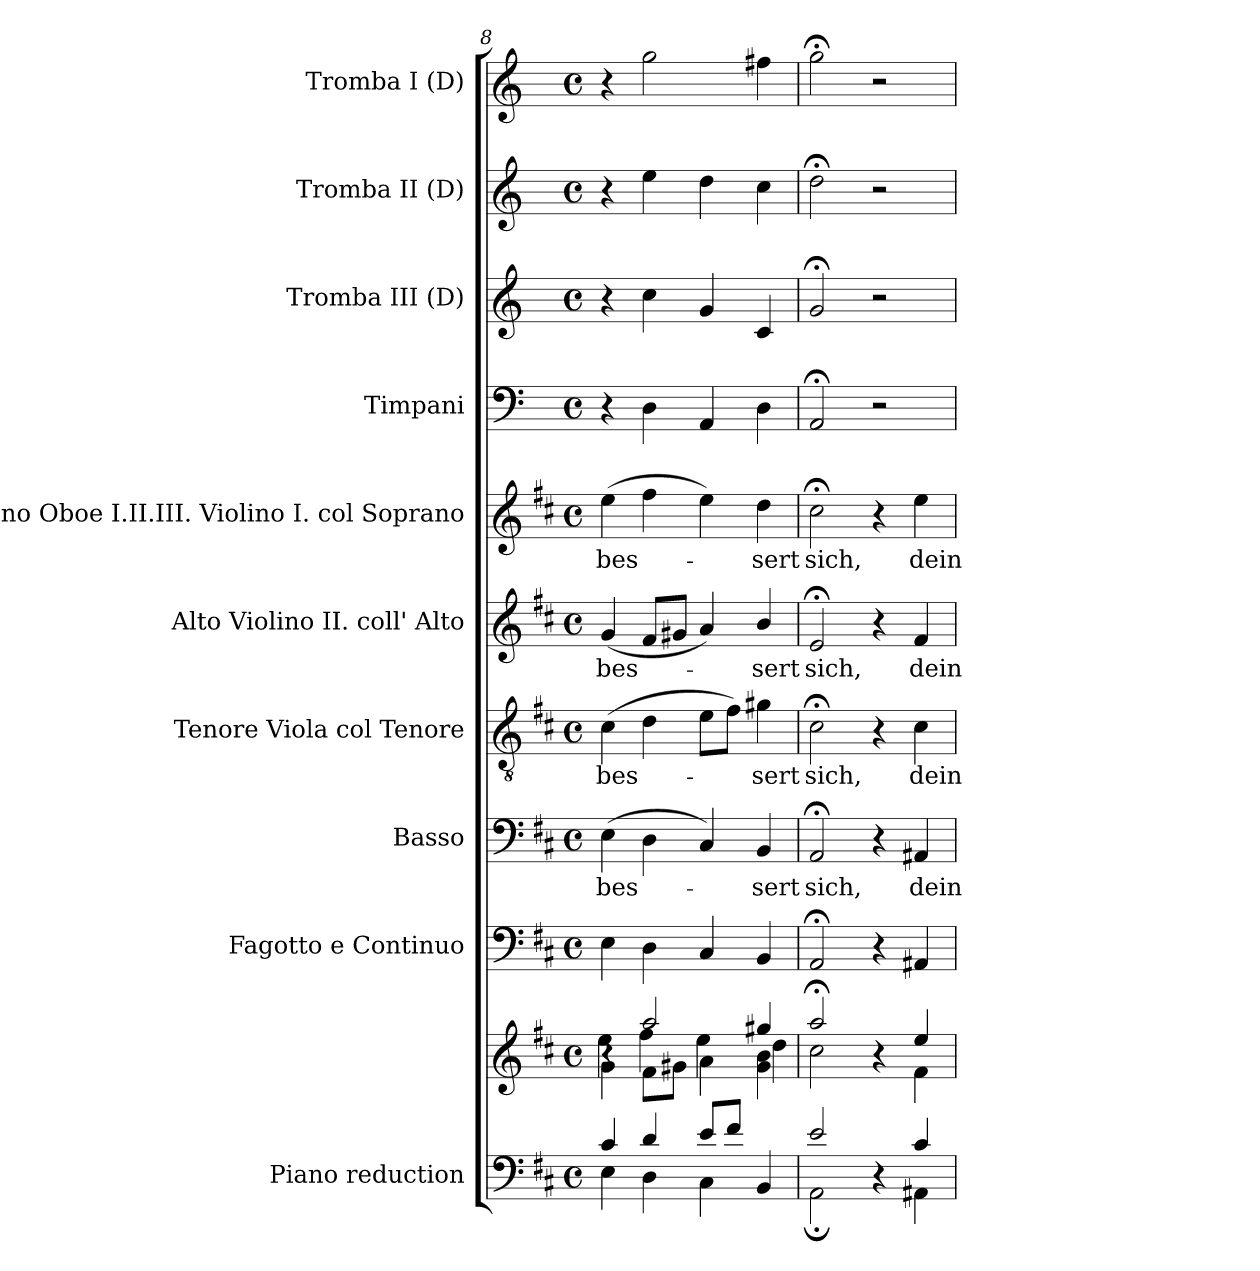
**kern	**kern	**kern	**kern	**text	**kern	**text	**kern	**text	**kern	**text	**kern	**kern	**kern	**kern
*part10	*part10	*part9	*part8	*part8	*part7	*part7	*part6	*part6	*part5	*part5	*part4	*part3	*part2	*part1
*staff11	*staff10	*staff9	*staff8	*staff8	*staff7	*staff7	*staff6	*staff6	*staff5	*staff5	*staff4	*staff3	*staff2	*staff1
*I"Piano reduction	*	*I"Fagotto e Continuo	*I"Basso	*	*I"Tenore Viola col Tenore	*	*I"Alto Violino II. coll' Alto	*	*I"Soprano Oboe I.II.III. Violino I. col Soprano	*	*I"Timpani	*I"Tromba III (D)	*I"Tromba II (D)	*I"Tromba I (D)
*I'Pno	*	*	*	*	*	*	*	*	*	*	*I'Timp	*	*	*
*clefF4	*clefG2	*clefF4	*clefF4	*	*clefGv2	*	*clefG2	*	*clefG2	*	*clefF4	*clefG2	*clefG2	*clefG2
*	*	*	*	*	*	*	*	*	*	*	*	*ITrd-1c-2	*ITrd-1c-2	*ITrd-1c-2
*k[f#c#]	*k[f#c#]	*k[f#c#]	*k[f#c#]	*	*k[f#c#]	*	*k[f#c#]	*	*k[f#c#]	*	*k[]	*k[f#c#]	*k[f#c#]	*k[f#c#]
*M4/4	*M4/4	*M4/4	*M4/4	*	*M4/4	*	*M4/4	*	*M4/4	*	*M4/4	*M4/4	*M4/4	*M4/4
*met(c)	*met(c)	*met(c)	*met(c)	*	*met(c)	*	*met(c)	*	*met(c)	*	*met(c)	*met(c)	*met(c)	*met(c)
=8	=8	=8	=8	=8	=8	=8	=8	=8	=8	=8	=8	=8	=8	=8
*^	*^	*	*	*	*	*	*	*	*	*	*	*	*	*
*	*	*	*^	*	*	*	*	*	*	*	*	*	*	*	*	*
!	!	!	!	!	!	!	!LO:LY:b	!	!LO:LY:b	!	!LO:LY:b	!	!LO:LY:b	!	!	!	!
4c#/	4E\	4r	4g\	4ee\	4E\	(4E\	bes-	(4c#\	bes-	(4g/	bes-	(4ee\	bes-	4r	4r	4r	4r
4d/	4D\	2aa/	8f#\L	4ff#\	4D\	4D\	.	4d\	.	8f#/L	.	4ff#\	.	4D\	4dd\	4ff#\	2aa\
.	.	.	8g#X\J	.	.	.	.	.	.	8g#X/J	.	.	.	.	.	.	.
8e/L	4C#\	.	4a\	4ee\	4C#/	4C#/)	.	8e\L	.	4a/)	.	4ee\)	.	4AA/	4a/	4ee\	.
8f#/J	.	.	.	.	.	.	.	8f#\J)	.	.	.	.	.	.	.	.	.
!	!	!	!	!	!	!	!LO:LY:b	!	!LO:LY:b	!	!LO:LY:b	!	!LO:LY:b	!	!	!	!
4BB/	4ryy	4gg#X/	4g#\ 4b\	4dd\	4BB/	4BB/	-sert	4g#X\	sert	4b/	-sert	4dd\	-sert	4D\	4d/	4dd\	4gg#X\
=9	=9	=9	=9	=9	=9	=9	=9	=9	=9	=9	=9	=9	=9	=9	=9	=9	=9
!	!	!	!	!	!	!	!LO:LY:b	!	!LO:LY:b	!	!LO:LY:b	!	!LO:LY:b	!	!	!	!
*	*	*	*v	*v	*	*	*	*	*	*	*	*	*	*	*	*	*
2e/	2AA;\	2aa;</	2cc#\	2AA;</	2AA;</	sich,	2c#;<\	sich,	2e;</	sich,	2cc#;<\	sich,	2AA;</	2a;</	2ee;<\	2aa;<\
4r	4ryy	4r	4ryy	4r	4r	.	4r	.	4r	.	4r	.	2r	2r	2r	2r
!	!	!	!	!	!	!LO:LY:b	!	!LO:LY:b	!	!LO:LY:b	!	!LO:LY:b	!	!	!	!
4c#/	4AA#X\	4ee/	4f#\	4AA#X/	4AA#X/	dein	4c#\	dein	4f#/	dein	4ee\	dein	.	.	.	.
*v	*v	*	*	*	*	*	*	*	*	*	*	*	*	*	*	*
*	*v	*v	*	*	*	*	*	*	*	*	*	*	*	*	*
=	=	=	=	=	=	=	=	=	=	=	=	=	=	=
*-	*-	*-	*-	*-	*-	*-	*-	*-	*-	*-	*-	*-	*-	*-
